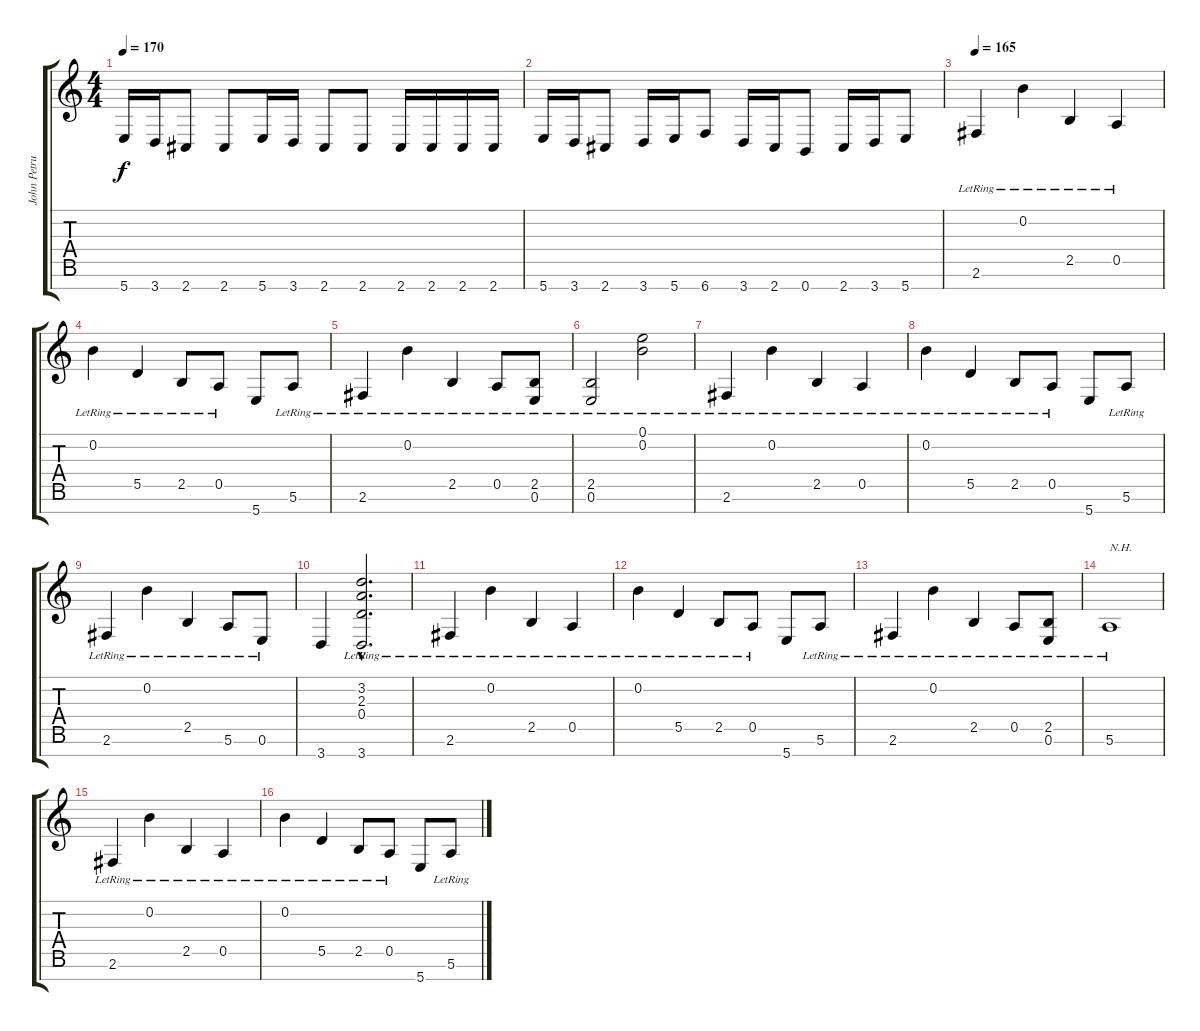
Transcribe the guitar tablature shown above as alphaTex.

\track ("John Petrucci" "John Petru") {instrument distortionguitar}
\staff {score tabs}
\tuning (E4 B3 G3 D3 A2 E2 B1) {hide}
\ts (4 4)
\tempo 170
\clef g2
\ks c
5.7.16{dy f} 3.7.16 2.7.8 2.7.8 5.7.16 3.7.16 2.7.8 2.7.8 2.7.16 2.7.16 2.7.16 2.7.16 |
5.7.16 3.7.16 2.7.8 3.7.16 5.7.16 6.7.8 3.7.16 2.7.16 0.7.8 2.7.16 3.7.16 5.7.8 |
\tempo 165
2.6{lr}.4 0.2{lr}.4 2.5{lr}.4 0.5{lr}.4 |
0.2{lr}.4 5.5{lr}.4 2.5{lr}.8 0.5{lr}.8 5.7.8 5.6{lr}.8 |
2.6{lr}.4 0.2{lr}.4 2.5{lr}.4 0.5{lr}.8 (2.5{lr} 0.6{lr}).8 |
(2.5{lr} 0.6{lr}).2 (0.1{lr} 0.2{lr}).2 |
2.6{lr}.4 0.2{lr}.4 2.5{lr}.4 0.5{lr}.4 |
0.2{lr}.4 5.5{lr}.4 2.5{lr}.8 0.5{lr}.8 5.7.8 5.6{lr}.8 |
2.6{lr}.4 0.2{lr}.4 2.5{lr}.4 5.6{lr}.8 0.6{lr}.8 |
3.7.4 (3.2{hac lr} 2.3{hac lr} 0.4{hac lr} 3.7{hac lr}).2{d} |
2.6{lr}.4 0.2{lr}.4 2.5{lr}.4 0.5{lr}.4 |
0.2{lr}.4 5.5{lr}.4 2.5{lr}.8 0.5{lr}.8 5.7.8 5.6{lr}.8 |
2.6{lr}.4 0.2{lr}.4 2.5{lr}.4 0.5{lr}.8 (2.5{lr} 0.6{lr}).8 |
5.6{lr}.1{txt "N.H."} |
2.6{lr}.4 0.2{lr}.4 2.5{lr}.4 0.5{lr}.4 |
0.2{lr}.4 5.5{lr}.4 2.5{lr}.8 0.5{lr}.8 5.7.8 5.6{lr}.8
